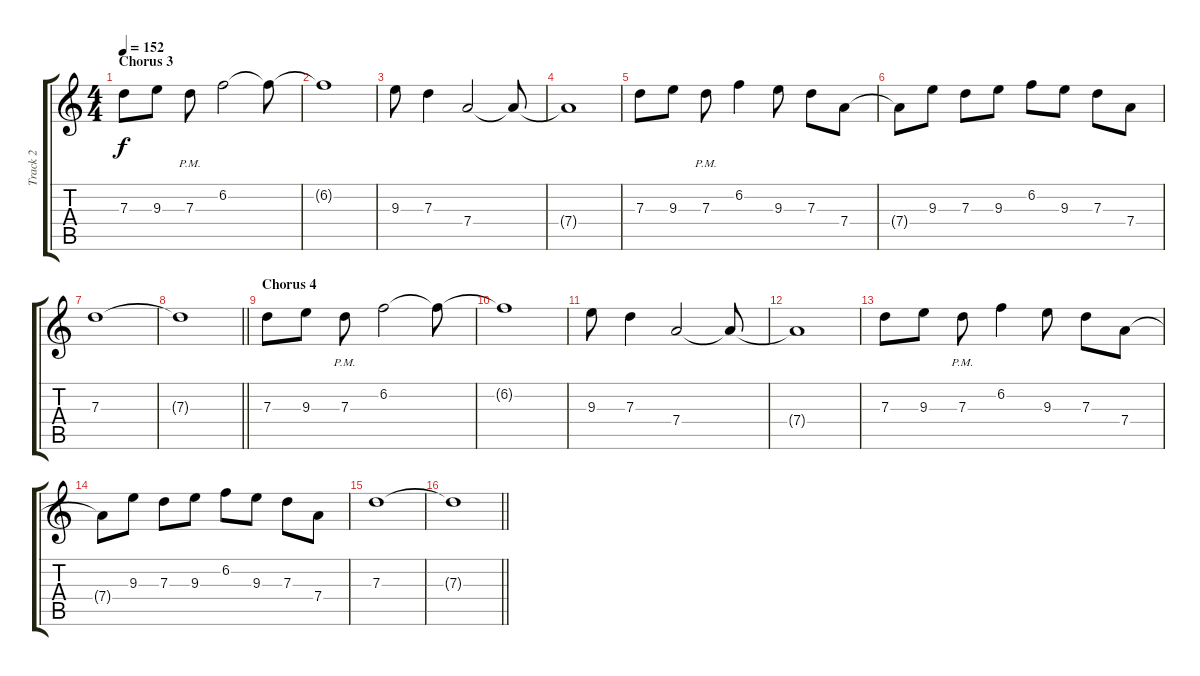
\track ("Track 2" "Track 2") {instrument distortionguitar}
\staff {score tabs}
\tuning (E4 B3 G3 D3 A2 D2) {hide}
\ts (4 4)
\section ("" "Chorus 3")
\tempo 152
\clef g2
\ks c
7.3.8{dy f} 9.3.8 7.3{pm}.8 6.2.2 6.2{t}.8 |
6.2{t}.1 |
9.3.8 7.3.4 7.4.2 7.4{t}.8 |
7.4{t}.1 |
7.3.8 9.3.8 7.3{pm}.8 6.2.4 9.3.8 7.3.8 7.4.8 |
7.4{t}.8 9.3.8 7.3.8 9.3.8 6.2.8 9.3.8 7.3.8 7.4.8 |
7.3.1 |
\barLineRight lightlight
7.3{t}.1 |
\section ("" "Chorus 4")
7.3.8 9.3.8 7.3{pm}.8 6.2.2 6.2{t}.8 |
6.2{t}.1 |
9.3.8 7.3.4 7.4.2 7.4{t}.8 |
7.4{t}.1 |
7.3.8 9.3.8 7.3{pm}.8 6.2.4 9.3.8 7.3.8 7.4.8 |
7.4{t}.8 9.3.8 7.3.8 9.3.8 6.2.8 9.3.8 7.3.8 7.4.8 |
7.3.1 |
\barLineRight lightlight
7.3{t}.1
